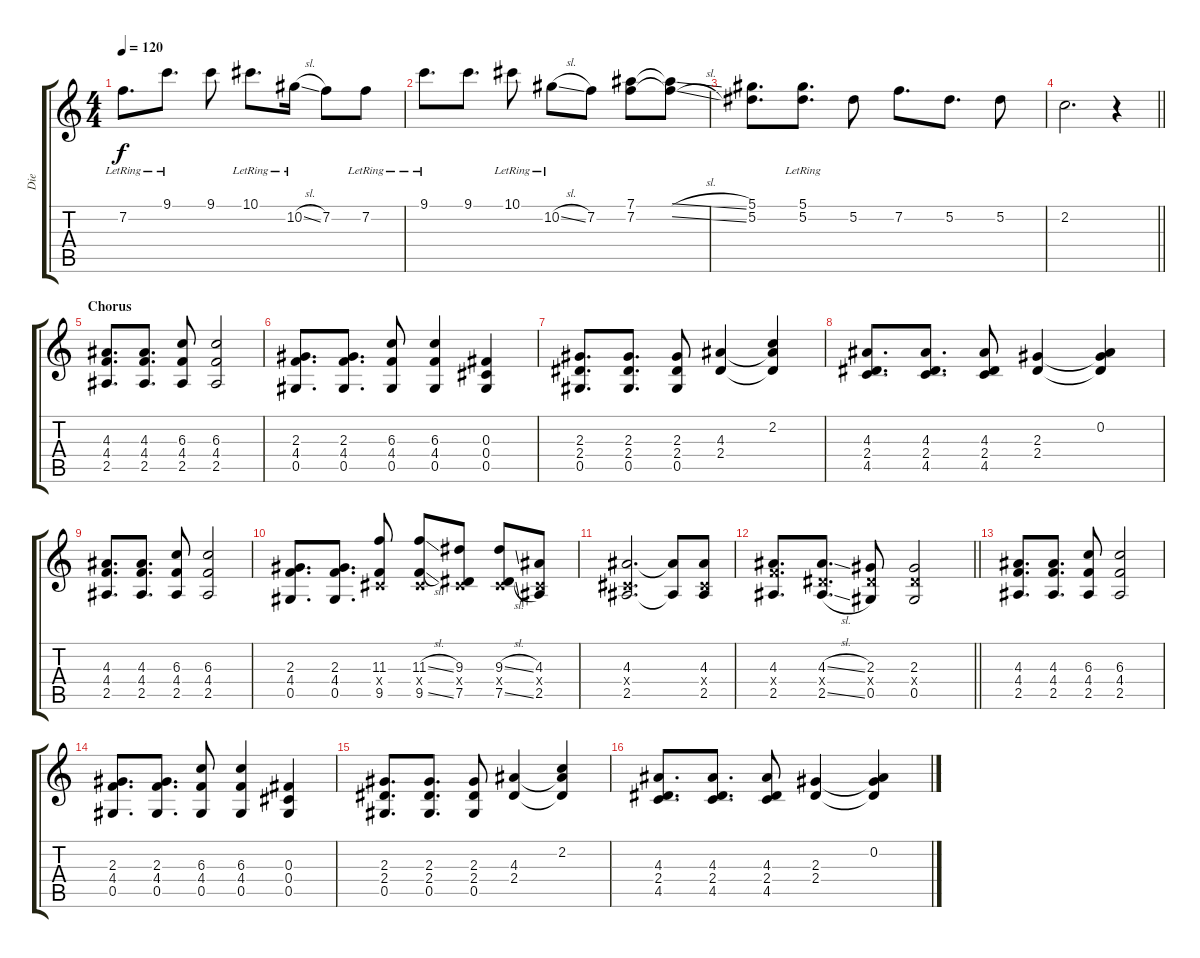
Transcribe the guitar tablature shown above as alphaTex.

\track ("Die" "Die") {instrument distortionguitar}
\staff {score tabs}
\tuning (Eb4 Bb3 Gb3 Db3 Ab2 Db2) {hide}
\ts (4 4)
\tempo 120
\clef g2
\ks c
7.2{lr}.8{d dy f} 9.1{lr}.8{d} 9.1.8 10.1{lr}.8{d} 10.2{sl lr}.16 7.2.8 7.2{lr}.8 |
9.1{lr}.8{d} 9.1.8{d} 10.1{lr}.8 10.2{sl lr}.8 7.2.8 (7.1 7.2).8 (7.1{sl t} 7.2{sl t}).8 |
(5.1 5.2).8{d} (5.1{lr} 5.2).8{d} 5.2.8 7.2.8{d} 5.2.8{d} 5.2.8 |
\barLineRight lightlight
2.2.2{d} r.4 |
\section ("" "Chorus")
(4.3 4.4 2.5).8{d} (4.3 4.4 2.5).8{d} (6.3 4.4 2.5).8 (6.3 4.4 2.5).2 |
(2.3 4.4 0.5).8{d} (2.3 4.4 0.5).8{d} (6.3 4.4 0.5).8 (6.3 4.4 0.5).4 (0.3 0.4 0.5).4 |
(2.3 2.4 0.5).8{d} (2.3 2.4 0.5).8{d} (2.3 2.4 0.5).8 (4.3 2.4).4 (2.2 4.3{t} 2.4{t}).4 |
(4.3 2.4 4.5).8{d} (4.3 2.4 4.5).8{d} (4.3 2.4 4.5).8 (2.3 2.4).4 (0.2 2.3{t} 2.4{t}).4 |
(4.3 4.4 2.5).8{d} (4.3 4.4 2.5).8{d} (6.3 4.4 2.5).8 (6.3 4.4 2.5).2 |
(2.3 4.4 0.5).8{d} (2.3 4.4 0.5).8{d} (11.3 0.4{x} 9.5).8 (11.3{sl} 0.4{x} 9.5{sl}).8 (9.3 0.4{x} 7.5).8 (9.3{sl} 0.4{x} 7.5{sl}).8 (4.3 0.4{x} 2.5).8 |
(4.3 0.4{x} 2.5).2{d} (4.3{t} 2.5{t}).8 (4.3 0.4{x} 2.5).8 |
\barLineRight lightlight
(4.3 4.4{x} 2.5).8{d} (4.3{sl} 2.4{x} 2.5{sl}).8{d} (2.3 2.4{x} 0.5).8 (2.3 2.4{x} 0.5).2 |
(4.3 4.4 2.5).8{d} (4.3 4.4 2.5).8{d} (6.3 4.4 2.5).8 (6.3 4.4 2.5).2 |
(2.3 4.4 0.5).8{d} (2.3 4.4 0.5).8{d} (6.3 4.4 0.5).8 (6.3 4.4 0.5).4 (0.3 0.4 0.5).4 |
(2.3 2.4 0.5).8{d} (2.3 2.4 0.5).8{d} (2.3 2.4 0.5).8 (4.3 2.4).4 (2.2 4.3{t} 2.4{t}).4 |
(4.3 2.4 4.5).8{d} (4.3 2.4 4.5).8{d} (4.3 2.4 4.5).8 (2.3 2.4).4 (0.2 2.3{t} 2.4{t}).4
